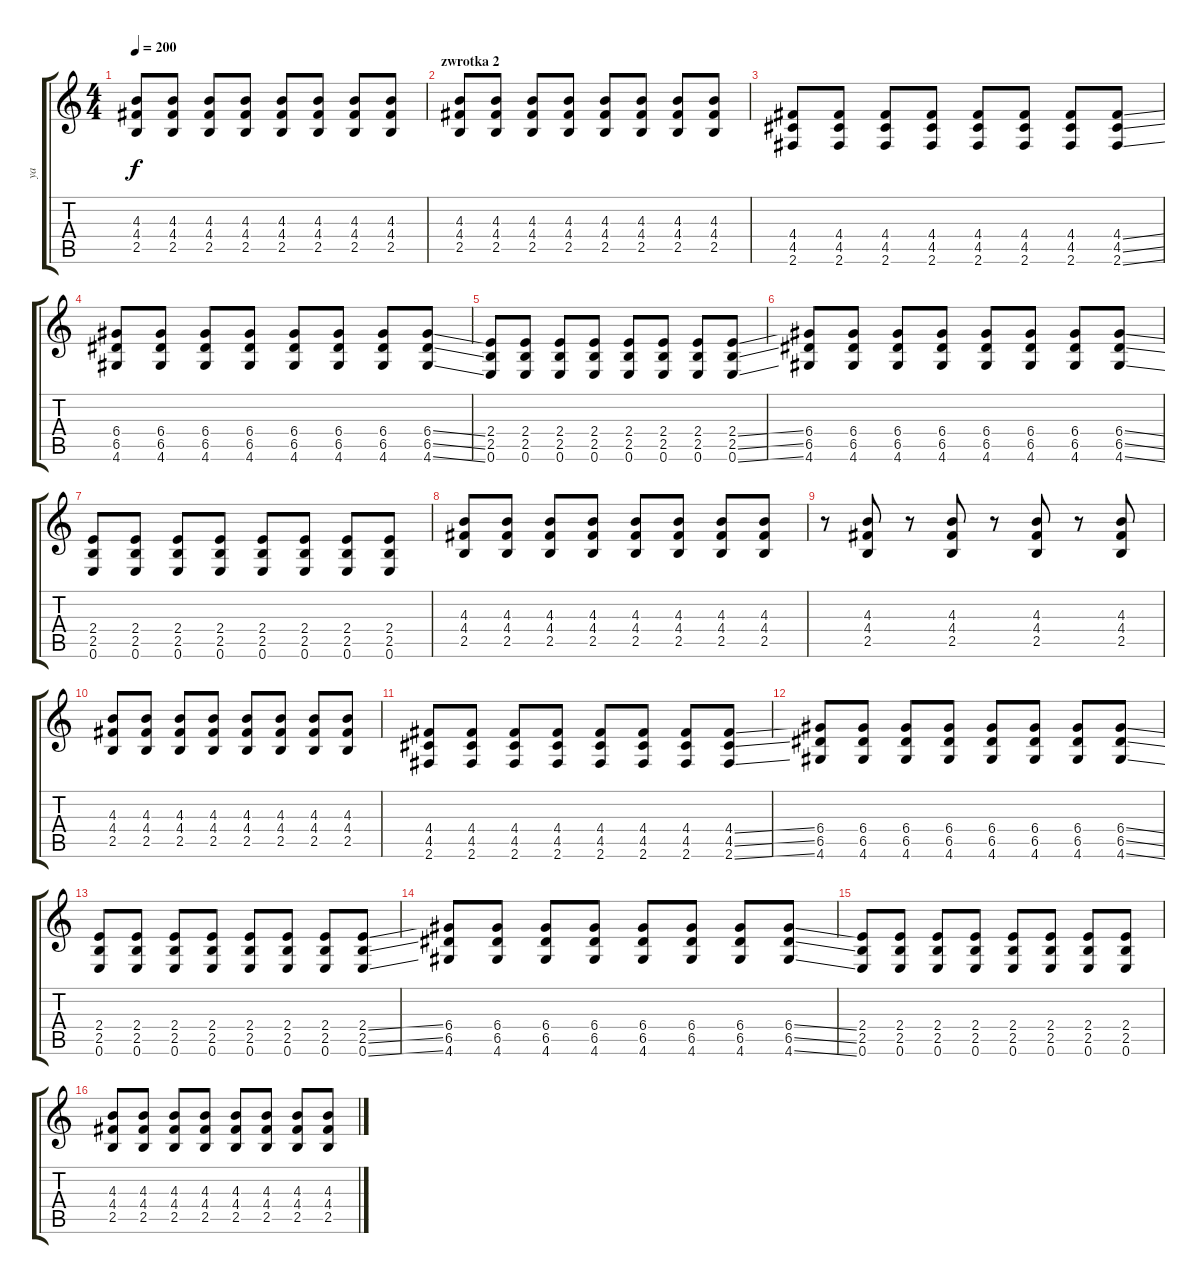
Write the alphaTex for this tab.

\track ("ya" "ya") {instrument overdrivenguitar}
\staff {score tabs}
\tuning (E4 B3 G3 D3 A2 E2) {hide}
\ts (4 4)
\tempo 200
\clef g2
\ks c
(4.3 4.4 2.5).8{dy f} (4.3 4.4 2.5).8 (4.3 4.4 2.5).8 (4.3 4.4 2.5).8 (4.3 4.4 2.5).8 (4.3 4.4 2.5).8 (4.3 4.4 2.5).8 (4.3 4.4 2.5).8 |
\section ("" "zwrotka 2")
(4.3 4.4 2.5).8 (4.3 4.4 2.5).8 (4.3 4.4 2.5).8 (4.3 4.4 2.5).8 (4.3 4.4 2.5).8 (4.3 4.4 2.5).8 (4.3 4.4 2.5).8 (4.3 4.4 2.5).8 |
(4.4 4.5 2.6).8 (4.4 4.5 2.6).8 (4.4 4.5 2.6).8 (4.4 4.5 2.6).8 (4.4 4.5 2.6).8 (4.4 4.5 2.6).8 (4.4 4.5 2.6).8 (4.4{ss} 4.5{ss} 2.6{ss}).8 |
(6.4 6.5 4.6).8 (6.4 6.5 4.6).8 (6.4 6.5 4.6).8 (6.4 6.5 4.6).8 (6.4 6.5 4.6).8 (6.4 6.5 4.6).8 (6.4 6.5 4.6).8 (6.4{ss} 6.5{ss} 4.6{ss}).8 |
(2.4 2.5 0.6).8 (2.4 2.5 0.6).8 (2.4 2.5 0.6).8 (2.4 2.5 0.6).8 (2.4 2.5 0.6).8 (2.4 2.5 0.6).8 (2.4 2.5 0.6).8 (2.4{ss} 2.5{ss} 0.6{ss}).8 |
(6.4 6.5 4.6).8 (6.4 6.5 4.6).8 (6.4 6.5 4.6).8 (6.4 6.5 4.6).8 (6.4 6.5 4.6).8 (6.4 6.5 4.6).8 (6.4 6.5 4.6).8 (6.4{ss} 6.5{ss} 4.6{ss}).8 |
(2.4 2.5 0.6).8 (2.4 2.5 0.6).8 (2.4 2.5 0.6).8 (2.4 2.5 0.6).8 (2.4 2.5 0.6).8 (2.4 2.5 0.6).8 (2.4 2.5 0.6).8 (2.4 2.5 0.6).8 |
(4.3 4.4 2.5).8 (4.3 4.4 2.5).8 (4.3 4.4 2.5).8 (4.3 4.4 2.5).8 (4.3 4.4 2.5).8 (4.3 4.4 2.5).8 (4.3 4.4 2.5).8 (4.3 4.4 2.5).8 |
r.8 (4.3 4.4 2.5).8 r.8 (4.3 4.4 2.5).8 r.8 (4.3 4.4 2.5).8 r.8 (4.3 4.4 2.5).8 |
(4.3 4.4 2.5).8 (4.3 4.4 2.5).8 (4.3 4.4 2.5).8 (4.3 4.4 2.5).8 (4.3 4.4 2.5).8 (4.3 4.4 2.5).8 (4.3 4.4 2.5).8 (4.3 4.4 2.5).8 |
(4.4 4.5 2.6).8 (4.4 4.5 2.6).8 (4.4 4.5 2.6).8 (4.4 4.5 2.6).8 (4.4 4.5 2.6).8 (4.4 4.5 2.6).8 (4.4 4.5 2.6).8 (4.4{ss} 4.5{ss} 2.6{ss}).8 |
(6.4 6.5 4.6).8 (6.4 6.5 4.6).8 (6.4 6.5 4.6).8 (6.4 6.5 4.6).8 (6.4 6.5 4.6).8 (6.4 6.5 4.6).8 (6.4 6.5 4.6).8 (6.4{ss} 6.5{ss} 4.6{ss}).8 |
(2.4 2.5 0.6).8 (2.4 2.5 0.6).8 (2.4 2.5 0.6).8 (2.4 2.5 0.6).8 (2.4 2.5 0.6).8 (2.4 2.5 0.6).8 (2.4 2.5 0.6).8 (2.4{ss} 2.5{ss} 0.6{ss}).8 |
(6.4 6.5 4.6).8 (6.4 6.5 4.6).8 (6.4 6.5 4.6).8 (6.4 6.5 4.6).8 (6.4 6.5 4.6).8 (6.4 6.5 4.6).8 (6.4 6.5 4.6).8 (6.4{ss} 6.5{ss} 4.6{ss}).8 |
(2.4 2.5 0.6).8 (2.4 2.5 0.6).8 (2.4 2.5 0.6).8 (2.4 2.5 0.6).8 (2.4 2.5 0.6).8 (2.4 2.5 0.6).8 (2.4 2.5 0.6).8 (2.4 2.5 0.6).8 |
(4.3 4.4 2.5).8 (4.3 4.4 2.5).8 (4.3 4.4 2.5).8 (4.3 4.4 2.5).8 (4.3 4.4 2.5).8 (4.3 4.4 2.5).8 (4.3 4.4 2.5).8 (4.3 4.4 2.5).8
